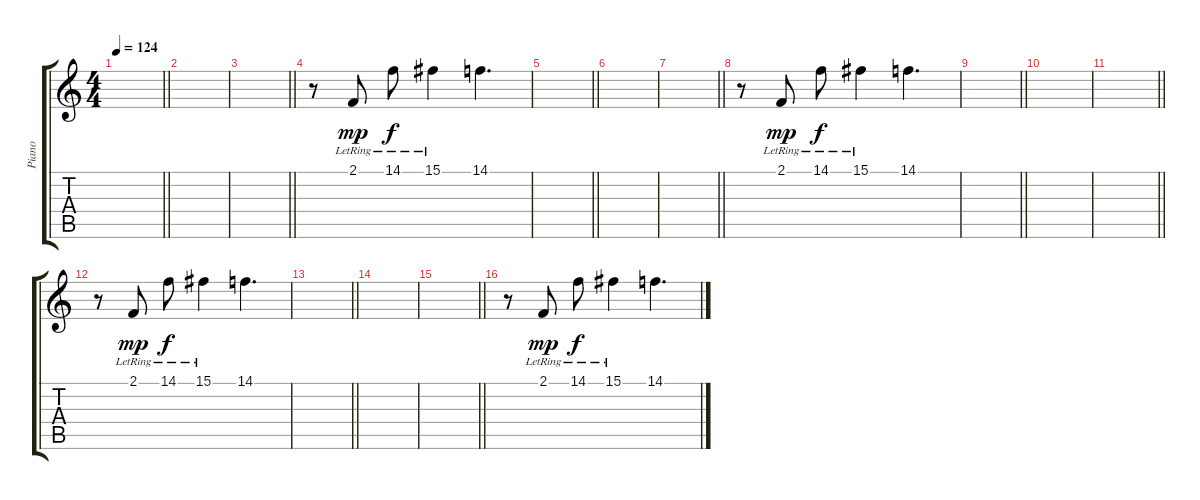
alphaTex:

\track ("Piano" "Piano") {instrument acousticgrandpiano}
\staff {score tabs}
\tuning (Eb4 Bb3 Gb3 Db3 Ab2 Eb2) {hide}
\ts (4 4)
\tempo 124
\clef g2
\barLineRight lightlight
\ks c
|
|
\barLineRight lightlight
|
r.8 2.1{lr}.8{dy mp} 14.1{lr}.8{dy f} 15.1{lr}.4 14.1.4{d} |
\barLineRight lightlight
|
|
\barLineRight lightlight
|
r.8 2.1{lr}.8{dy mp} 14.1{lr}.8{dy f} 15.1{lr}.4 14.1.4{d} |
\barLineRight lightlight
|
|
\barLineRight lightlight
|
r.8 2.1{lr}.8{dy mp} 14.1{lr}.8{dy f} 15.1{lr}.4 14.1.4{d} |
\barLineRight lightlight
|
|
\barLineRight lightlight
|
r.8 2.1{lr}.8{dy mp} 14.1{lr}.8{dy f} 15.1{lr}.4 14.1.4{d}
